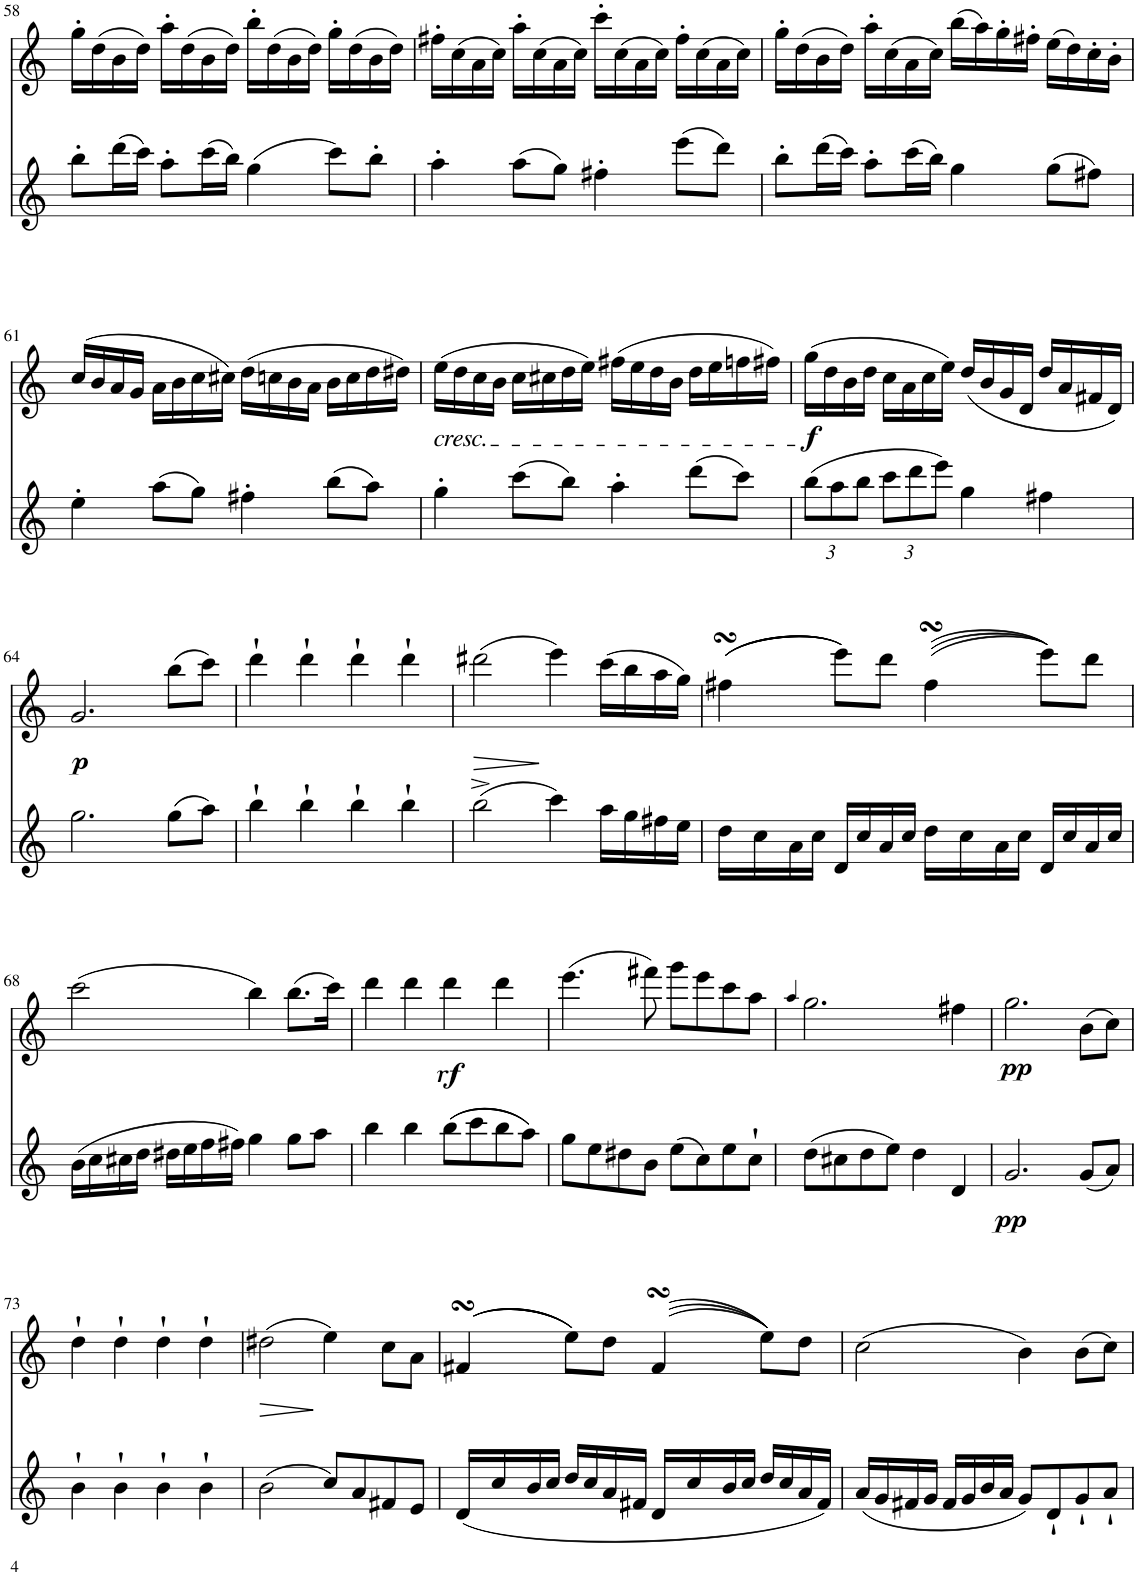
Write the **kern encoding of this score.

**kern	**dynam	**kern	**dynam
*part2	*part2	*part1	*part1
*staff2	*staff2	*staff1	*staff1
*I"Flöte	*	*I"Flöte 1	*
*I'Fl	*	*I'Fl	*
!!LO:PB:g=z
*clefG2	*	*clefG2	*
*k[]	*	*k[]	*
*M4/4	*	*M4/4	*
*met(c)	*	*met(c)	*
=58	=58	=58	=58
8bb'\L	.	16gg'\LL	.
.	.	(16dd\	.
(16ddd\L	.	16b\	.
16ccc\JJ)	.	16dd\JJ)	.
8aa'\L	.	16aa'\LL	.
.	.	(16dd\	.
(16ccc\L	.	16b\	.
16bb\JJ)	.	16dd\JJ)	.
(4gg\	.	16bb'\LL	.
.	.	(16dd\	.
.	.	16b\	.
.	.	16dd\JJ)	.
8ccc\L)	.	16gg'\LL	.
.	.	(16dd\	.
8bb'\J	.	16b\	.
.	.	16dd\JJ)	.
=59	=59	=59	=59
4aa'\	.	16ff#X'\LL	.
.	.	(16cc\	.
.	.	16a\	.
.	.	16cc\JJ)	.
(8aa\L	.	16aa'\LL	.
.	.	(16cc\	.
8gg\J)	.	16a\	.
.	.	16cc\JJ)	.
4ff#X'\	.	16ccc'\LL	.
.	.	(16cc\	.
.	.	16a\	.
.	.	16cc\JJ)	.
(8eee\L	.	16ff#'\LL	.
.	.	(16cc\	.
8ddd\J)	.	16a\	.
.	.	16cc\JJ)	.
=60	=60	=60	=60
8bb'\L	.	16gg'\LL	.
.	.	(16dd\	.
(16ddd\L	.	16b\	.
16ccc\JJ)	.	16dd\JJ)	.
8aa'\L	.	16aa'\LL	.
.	.	(16cc\	.
(16ccc\L	.	16a\	.
16bb\JJ)	.	16cc\JJ)	.
4gg\	.	(16bb\LL	.
.	.	16aa\)	.
.	.	16gg'\	.
.	.	16ff#X'\JJ	.
(8gg\L	.	(16ee\LL	.
.	.	16dd\)	.
8ff#X\J)	.	16cc'\	.
.	.	16b'\JJ	.
!!LO:LB:g=z
=61	=61	=61	=61
4ee'\	.	(16cc/LL	.
.	.	16b/	.
.	.	16a/	.
.	.	16g/JJ	.
(8aa\L	.	16a\LL	.
.	.	16b\	.
8gg\J)	.	16cc\	.
.	.	16cc#X\JJ)	.
4ff#X'\	.	(16dd\LL	.
.	.	16ccn\	.
.	.	16b\	.
.	.	16a\JJ	.
(8bb\L	.	16b\LL	.
.	.	16cc\	.
8aa\J)	.	16dd\	.
.	.	16dd#X\JJ)	.
=62	=62	=62	=62
!	!	!LO:TX:b:i:t=cresc.	!
4gg'\	.	(16ee\LL	.
.	.	16dd\	.
.	.	16cc\	.
.	.	16b\JJ	.
(8ccc\L	.	16cc\LL	.
.	.	16cc#X\	.
8bb\J)	.	16dd\	.
.	.	16ee\JJ)	.
4aa'\	.	(16ff#X\LL	.
.	.	16ee\	.
.	.	16dd\	.
.	.	16b\JJ	.
(8ddd\L	.	16dd\LL	.
.	.	16ee\	.
8ccc\J)	.	16ffn\	.
.	.	16ff#X\JJ)	.
=63	=63	=63	=63
*Xbrackettup	*	*	*
!	!	!	!LO:DY:b
(12bb\L	.	(16gg\LL	f
.	.	16dd\	.
12aa\	.	.	.
.	.	16b\	.
12bb\J	.	.	.
.	.	16dd\JJ	.
12ccc\L	.	16cc\LL	.
.	.	16a\	.
12ddd\	.	.	.
.	.	16cc\	.
12eee\J)	.	.	.
.	.	16ee\JJ)	.
4gg\	.	(16dd/LL	.
.	.	16b/	.
.	.	16g/	.
.	.	16d/JJ	.
4ff#X\	.	16dd/LL	.
.	.	16a/	.
.	.	16f#X/	.
.	.	16d/JJ)	.
!!LO:LB:g=z
=64	=64	=64	=64
!	!	!	!LO:DY:b
2.gg\	.	2.g/	p
(8gg\L	.	(8bb\L	.
8aa\J)	.	8ccc\J)	.
=65	=65	=65	=65
4bb`\	.	4ddd`\	.
4bb`\	.	4ddd`\	.
4bb`\	.	4ddd`\	.
4bb`\	.	4ddd`\	.
=66	=66	=66	=66
!	!	!	!LO:HP:b
(2bb^\	.	(2ddd#X\	>
4ccc\)	.	4eee\)	]
16aa\LL	.	(16ccc\LL	.
16gg\	.	16bb\	.
16ff#X\	.	16aa\	.
16ee\JJ	.	16gg\JJ)	.
=67	=67	=67	=67
*	*	*^	*
16dd\LL	.	(((4ff#XsSsS\	(((8ff#	.
16cc\	.	.	.	.
.	.	.	qeeLL	.
.	.	.	qff#	.
.	.	.	qggJ	.
.	.	.	qeeJ	.
16a\	.	.	4eee)))	.
16cc\JJ	.	.	.	.
16d/LL	.	8eee\L)))	.	.
16cc/	.	.	.	.
16a/	.	8ddd\J	8ddd	.
16cc/JJ	.	.	.	.
16dd\LL	.	(((4ff#sSsS\	(((8ff#	.
16cc\	.	.	.	.
.	.	.	qeeLL	.
.	.	.	qff#	.
.	.	.	qggJ	.
.	.	.	qeeJ	.
16a\	.	.	4eee)))	.
16cc\JJ	.	.	.	.
16d/LL	.	8eee\L)))	.	.
16cc/	.	.	.	.
16a/	.	8ddd\J	8ddd	.
16cc/JJ	.	.	.	.
*	*	*v	*v	*
!!LO:LB:g=z
=68	=68	=68	=68
(16b\LL	.	(2ccc\	.
16cc\	.	.	.
16cc#X\	.	.	.
16dd\JJ	.	.	.
16dd#X\LL	.	.	.
16ee\	.	.	.
16ff\	.	.	.
16ff#X\JJ)	.	.	.
4gg\	.	4bb\)	.
8gg\L	.	(8.bb\L	.
8aa\J	.	.	.
.	.	16ccc\Jk)	.
=69	=69	=69	=69
4bb\	.	4ddd\	.
4bb\	.	4ddd\	.
!	!	!	!LO:DY:b
((8bb\L	.	4ddd\	rf
8ccc\	.	.	.
8bb\	.	4ddd\	.
8aa\J))	.	.	.
=70	=70	=70	=70
8gg\L	.	(4.eee\	.
8ee\	.	.	.
8dd#X\	.	.	.
8b\J	.	8fff#X\)	.
(8ee\L	.	8ggg\L	.
8cc\)	.	8eee\	.
8ee\	.	8ccc\	.
8cc`\J	.	8aa\J	.
=71	=71	=71	=71
.	.	4qaa/	.
(8dd\L	.	2.gg\	.
8cc#X\	.	.	.
8dd\	.	.	.
8ee\J)	.	.	.
4dd\	.	.	.
4d/	.	4ff#X\	.
=72	=72	=72	=72
!	!LO:DY:b	!	!LO:DY:b
2.g/	pp	2.gg\	pp
(8g/L	.	(8b\L	.
8a/J)	.	8cc\J)	.
!!LO:LB:g=z
=73	=73	=73	=73
4b`\	.	4dd`\	.
4b`\	.	4dd`\	.
4b`\	.	4dd`\	.
4b`\	.	4dd`\	.
=74	=74	=74	=74
!	!	!	!LO:HP:b
(2b\	.	(2dd#X\	>
8cc/L)	.	4ee\)	]
8a/	.	.	.
8f#X/	.	8cc\L	.
8e/J	.	8a\J	.
=75	=75	=75	=75
*	*	*^	*
(16d/LL	.	(((4f#XsSsS/	(((8f#	.
16cc/	.	.	.	.
.	.	.	qeLL	.
.	.	.	qf#	.
.	.	.	qgJ	.
.	.	.	qeJ	.
16b/	.	.	4ee)))	.
16cc/JJ	.	.	.	.
16dd/LL	.	8ee\L)))	.	.
16cc/	.	.	.	.
16a/	.	8dd\J	8dd	.
16f#X/JJ	.	.	.	.
16d/LL	.	(((4f#sSsS/	(((8f#	.
16cc/	.	.	.	.
.	.	.	qeLL	.
.	.	.	qf#	.
.	.	.	qgJ	.
.	.	.	qeJ	.
16b/	.	.	4ee)))	.
16cc/JJ	.	.	.	.
16dd/LL	.	8ee\L)))	.	.
16cc/	.	.	.	.
16a/	.	8dd\J	8dd	.
16f#/JJ)	.	.	.	.
*	*	*v	*v	*
=76	=76	=76	=76
(16a/LL	.	(2cc\	.
16g/	.	.	.
16f#X/	.	.	.
16g/JJ	.	.	.
16f#/LL	.	.	.
16g/	.	.	.
16b/	.	.	.
16a/JJ	.	.	.
8g/L)	.	4b\)	.
8d`/	.	.	.
8g`/	.	(8b\L	.
8a`/J	.	8cc\J)	.
=	=	=	=
*-	*-	*-	*-
